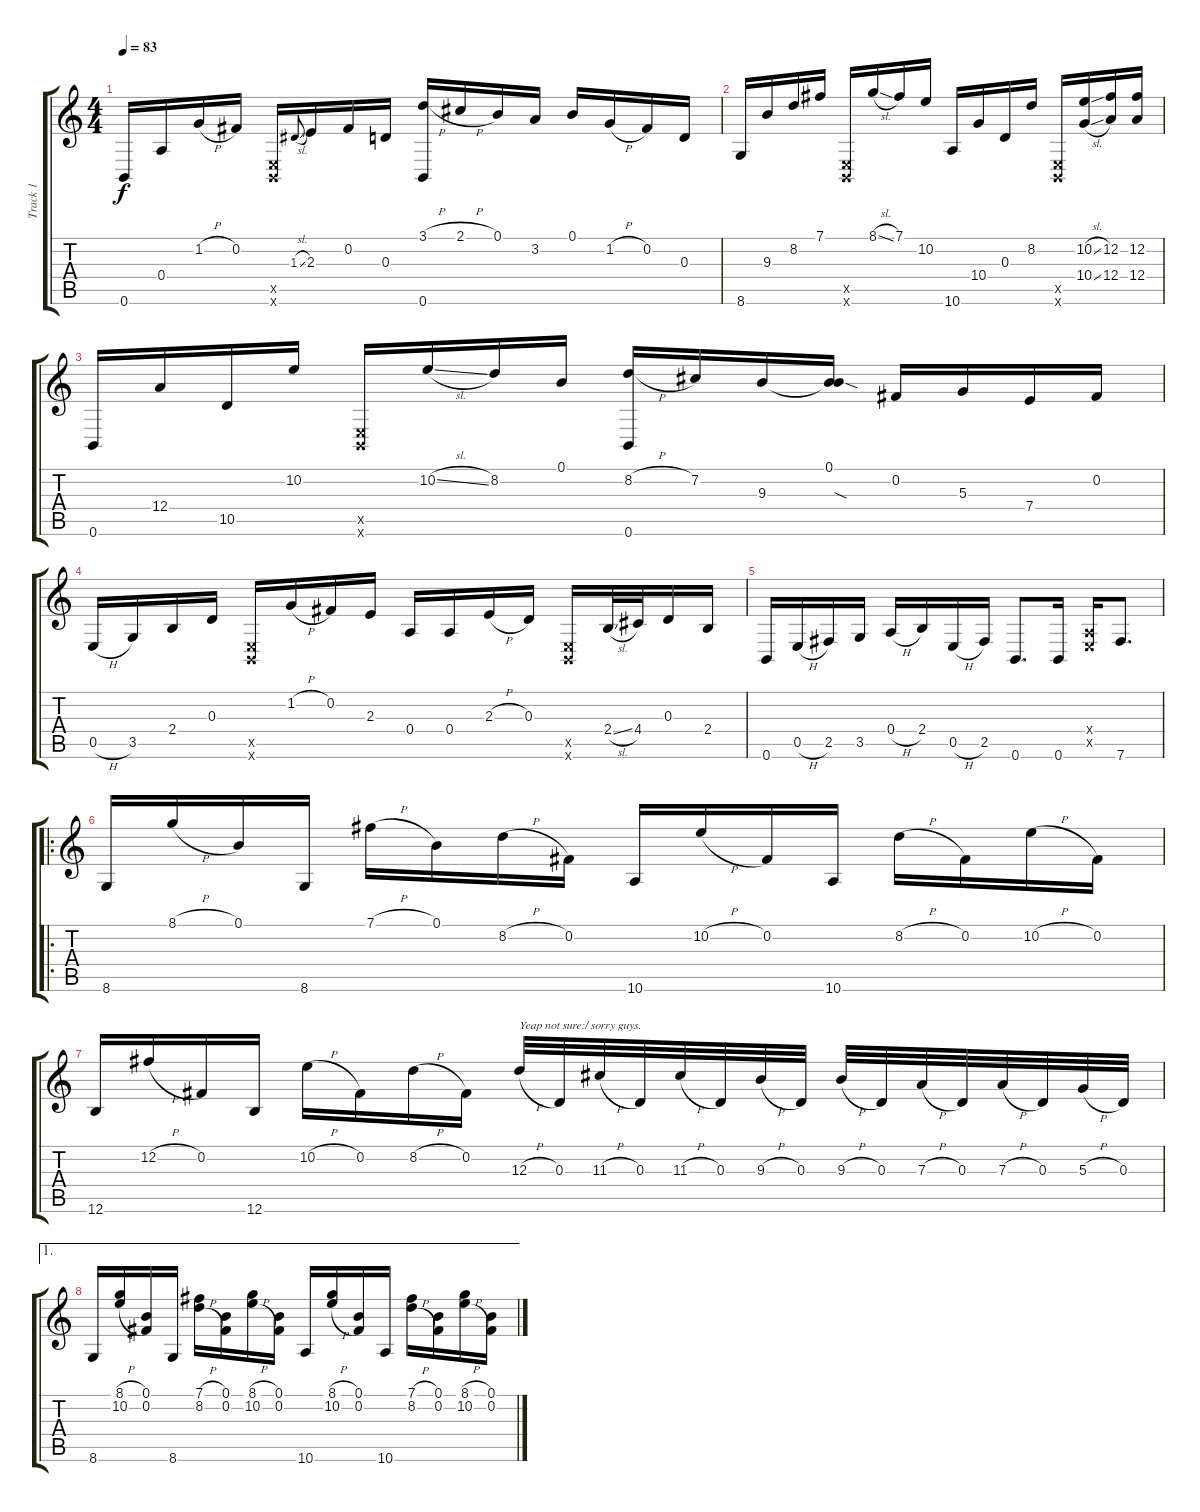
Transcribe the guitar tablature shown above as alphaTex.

\track ("Track 1" "Track 1") {instrument acousticguitarsteel}
\staff {score tabs}
\tuning (B3 Gb3 D3 A2 E2 B1) {hide}
\ts (4 4)
\tempo 83
\clef g2
\ks c
0.6.16{dy f} 0.4.16 1.2{h}.16 0.2.16 (0.5{x} 0.6{x}).16 1.3{sl}.8{gr onbeat} 2.3.16 0.2.16 0.3.16 (3.1{h} 0.6).16 2.1{h}.16 0.1.16 3.2.16 0.1.16 1.2{h}.16 0.2.16 0.3.16 |
8.6.16 9.3.16 8.2.16 7.1.16 (0.5{x} 0.6{x}).16 8.1{sl}.16 7.1.16 10.2.16 10.6.16 10.4.16 0.3.16 8.2.16 (0.5{x} 0.6{x}).16 (10.2{sl} 10.4{sl}).16 (12.2 12.4).16 (12.2 12.4).16 |
0.6.16 12.4.16 10.5.16 10.2.16 (0.5{x} 0.6{x}).16 10.2{sl}.16 8.2.16 0.1.16 (8.2{h} 0.6).16 7.2.16 9.3.16 (0.1 9.3{sod t}).16 0.2.16 5.3.16 7.4.16 0.2.16 |
0.5{h}.16 3.5.16 2.4.16 0.3.16 (0.5{x} 0.6{x}).16 1.2{h}.16 0.2.16 2.3.16 0.4.16 0.4.16 2.3{h}.16 0.3.16 (0.5{x} 0.6{x}).16 2.4{sl}.32 4.4.32 0.3.16 2.4.16 |
0.6.16 0.5{h}.16 2.5.16 3.5.16 0.4{h}.16 2.4.16 0.5{h}.16 2.5.16 0.6.8{d} 0.6.16 (0.4{x} 0.5{x}).16 7.6.8{d} |
\ro
8.6.16 8.1{h}.16 0.1.16 8.6.16 7.1{h}.16 0.1.16 8.2{h}.16 0.2.16 10.6.16 10.2{h}.16 0.2.16 10.6.16 8.2{h}.16 0.2.16 10.2{h}.16 0.2.16 |
12.6.16 12.2{h}.16 0.2.16 12.6.16 10.2{h}.16 0.2.16 8.2{h}.16 0.2.16 12.3{h}.32{txt "Yeap not sure:/ sorry guys."} 0.3.32 11.3{h}.32 0.3.32 11.3{h}.32 0.3.32 9.3{h}.32 0.3.32 9.3{h}.32 0.3.32 7.3{h}.32 0.3.32 7.3{h}.32 0.3.32 5.3{h}.32 0.3.32 |
\ae 1
8.6.16 (8.1{h} 10.2{h}).16 (0.1 0.2).16 8.6.16 (7.1{h} 8.2{h}).16 (0.1 0.2).16 (8.1{h} 10.2{h}).16 (0.1 0.2).16 10.6.16 (8.1{h} 10.2{h}).16 (0.1 0.2).16 10.6.16 (7.1{h} 8.2{h}).16 (0.1 0.2).16 (8.1{h} 10.2{h}).16 (0.1 0.2).16
